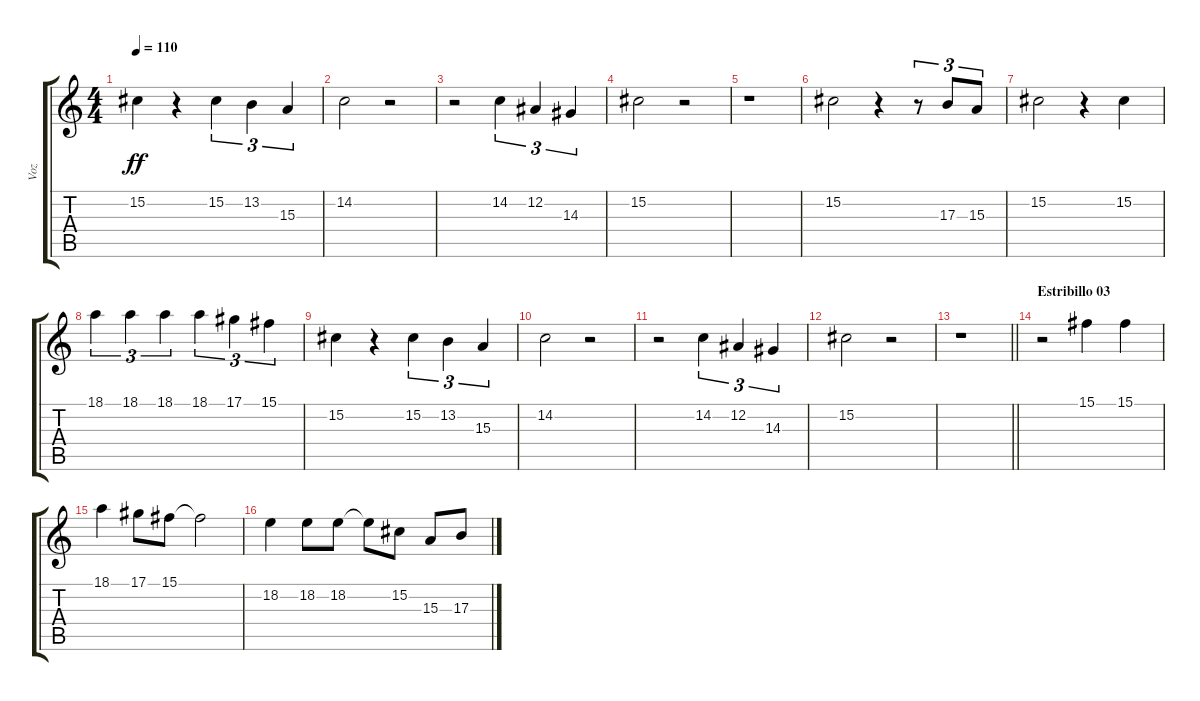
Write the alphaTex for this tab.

\track ("Voz" "Voz") {instrument altosax}
\staff {score tabs}
\tuning (Eb4 Bb3 Gb3 Db3 Ab2 Eb2) {hide}
\ts (4 4)
\tempo 110
\clef g2
\ks c
15.2.4{dy ff} r.4 15.2.4{tu (3 2)} 13.2.4{tu (3 2)} 15.3.4{tu (3 2)} |
14.2.2 r.2 |
r.2 14.2.4{tu (3 2)} 12.2.4{tu (3 2)} 14.3.4{tu (3 2)} |
15.2.2 r.2 |
r.1 |
15.2.2 r.4 r.8{tu (3 2)} 17.3.8{tu (3 2)} 15.3.8{tu (3 2)} |
15.2.2 r.4 15.2.4 |
18.1.4{tu (3 2)} 18.1.4{tu (3 2)} 18.1.4{tu (3 2)} 18.1.4{tu (3 2)} 17.1.4{tu (3 2)} 15.1.4{tu (3 2)} |
15.2.4 r.4 15.2.4{tu (3 2)} 13.2.4{tu (3 2)} 15.3.4{tu (3 2)} |
14.2.2 r.2 |
r.2 14.2.4{tu (3 2)} 12.2.4{tu (3 2)} 14.3.4{tu (3 2)} |
15.2.2 r.2 |
\barLineRight lightlight
r.1 |
\section ("" "Estribillo 03")
r.2 15.1.4 15.1.4 |
18.1.4 17.1.8 15.1.8 15.1{t}.2 |
18.2.4 18.2.8 18.2.8 18.2{t}.8 15.2.8 15.3.8 17.3.8
